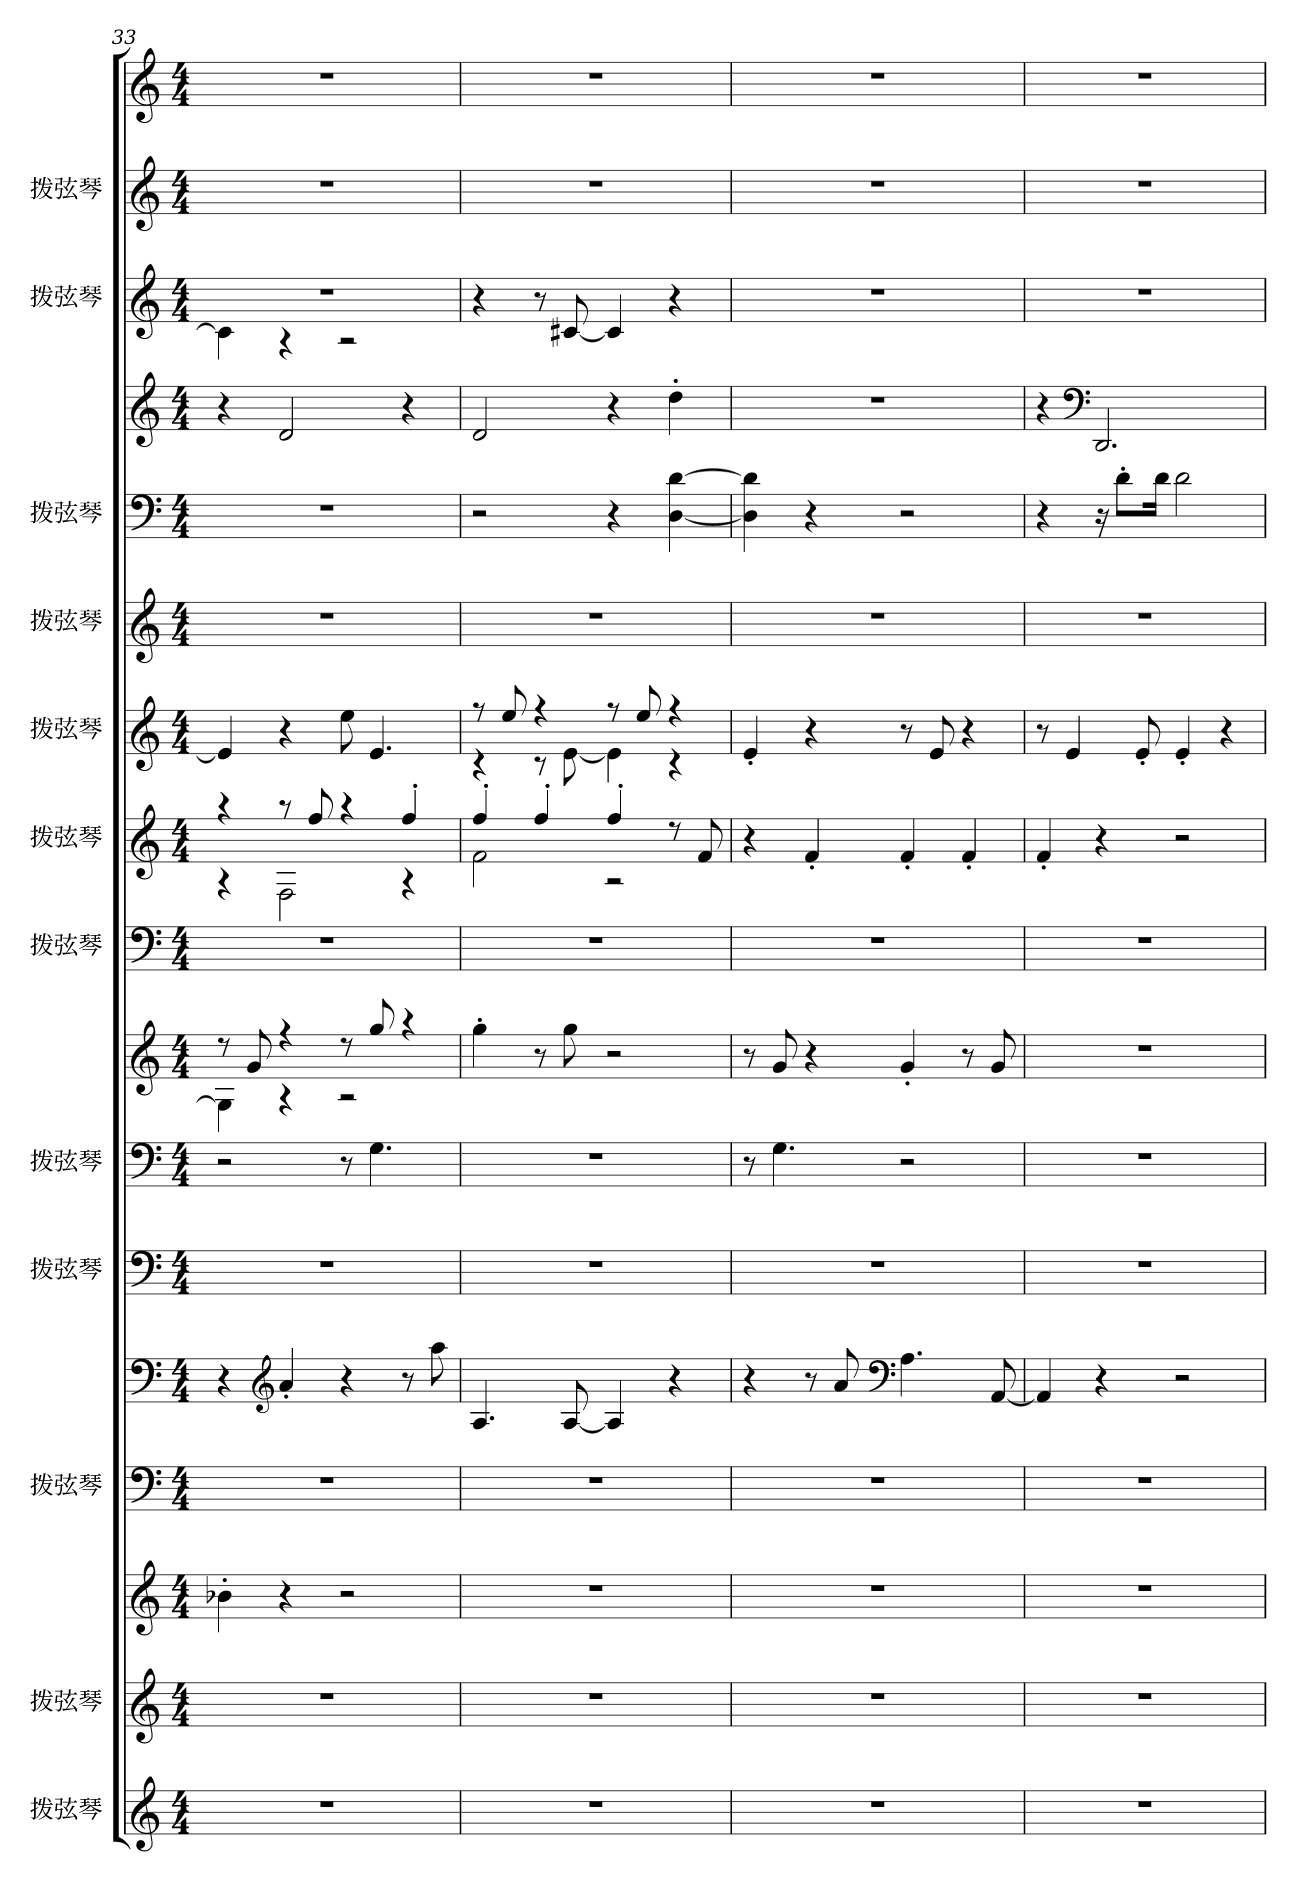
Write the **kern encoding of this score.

**kern	**kern	**kern	**kern	**kern	**kern	**kern	**kern	**kern	**kern	**kern	**kern	**kern	**kern	**kern	**kern	**kern
*part12	*part11	*part11	*part10	*part10	*part9	*part8	*part8	*part7	*part6	*part5	*part4	*part3	*part3	*part2	*part1	*part1
*staff17	*staff16	*staff15	*staff14	*staff13	*staff12	*staff11	*staff10	*staff9	*staff8	*staff7	*staff6	*staff5	*staff4	*staff3	*staff2	*staff1
*I"拨弦琴	*I"拨弦琴	*	*I"拨弦琴	*	*I"拨弦琴	*I"拨弦琴	*	*I"拨弦琴	*I"拨弦琴	*I"拨弦琴	*I"拨弦琴	*I"拨弦琴	*	*I"拨弦琴	*I"拨弦琴	*
*clefG2	*clefG2	*clefG2	*clefF4	*clefF4	*clefF4	*clefF4	*clefG2	*clefF4	*clefG2	*clefG2	*clefG2	*clefF4	*clefG2	*clefG2	*clefG2	*clefG2
*k[]	*k[]	*k[]	*k[]	*k[]	*k[]	*k[]	*k[]	*k[]	*k[]	*k[]	*k[]	*k[]	*k[]	*k[]	*k[]	*k[]
*M4/4	*M4/4	*M4/4	*M4/4	*M4/4	*M4/4	*M4/4	*M4/4	*M4/4	*M4/4	*M4/4	*M4/4	*M4/4	*M4/4	*M4/4	*M4/4	*M4/4
=33	=33	=33	=33	=33	=33	=33	=33	=33	=33	=33	=33	=33	=33	=33	=33	=33
*	*	*	*	*	*	*	*^	*	*^	*	*	*	*	*^	*	*
1r	1r	4b-X'\	1r	4r	1r	2r	8r	4G\]	1r	4r	4r	4e/]	1r	1r	4r	1r	4c#\]	1r	1r
.	.	.	.	.	.	.	8g/	.	.	.	.	.	.	.	.	.	.	.	.
*	*	*	*	*clefG2	*	*	*	*	*	*	*	*	*	*	*	*	*	*	*
.	.	4r	.	4a'/	.	.	4r	4r	.	8r	2F\	4r	.	.	2d/	.	4r	.	.
.	.	.	.	.	.	.	.	.	.	8ff/	.	.	.	.	.	.	.	.	.
.	.	2r	.	4r	.	8r	8r	2r	.	4r	.	8ee\	.	.	.	.	2r	.	.
.	.	.	.	.	.	4.G\	8gg/	.	.	.	.	4.e/	.	.	.	.	.	.	.
.	.	.	.	8r	.	.	4r	.	.	4ff'/	4r	.	.	.	4r	.	.	.	.
.	.	.	.	8aa\	.	.	.	.	.	.	.	.	.	.	.	.	.	.	.
*	*	*	*	*	*	*	*v	*v	*	*	*	*	*	*	*	*v	*v	*	*
!!LO:PB:g=z
=34	=34	=34	=34	=34	=34	=34	=34	=34	=34	=34	=34	=34	=34	=34	=34	=34	=34
*	*	*	*	*	*	*	*	*	*	*	*^	*	*	*	*	*	*
1r	1r	1r	1r	4.A/	1r	1r	4gg'\	1r	4ff'/	2f\	8r	4r	1r	2r	2d/	4r	1r	1r
.	.	.	.	.	.	.	.	.	.	.	8ee/	.	.	.	.	.	.	.
.	.	.	.	.	.	.	8r	.	4ff'/	.	4r	8r	.	.	.	8r	.	.
.	.	.	.	[8A/	.	.	8gg\	.	.	.	.	[8e\	.	.	.	[8c#X/	.	.
.	.	.	.	4A/]	.	.	2r	.	4ff'/	2r	8r	4e\]	.	4r	4r	4c#/]	.	.
.	.	.	.	.	.	.	.	.	.	.	8ee/	.	.	.	.	.	.	.
.	.	.	.	4r	.	.	.	.	8r	.	4r	4r	.	[4D\ [4d\	4dd'\	4r	.	.
.	.	.	.	.	.	.	.	.	8f/	.	.	.	.	.	.	.	.	.
*	*	*	*	*	*	*	*	*	*v	*v	*	*	*	*	*	*	*	*
*	*	*	*	*	*	*	*	*	*	*v	*v	*	*	*	*	*	*
=35	=35	=35	=35	=35	=35	=35	=35	=35	=35	=35	=35	=35	=35	=35	=35	=35
1r	1r	1r	1r	4r	1r	8r	8r	1r	4r	4e'/	1r	4D\] 4d\]	1r	1r	1r	1r
.	.	.	.	.	.	4.G\	8g/	.	.	.	.	.	.	.	.	.
.	.	.	.	8r	.	.	4r	.	4f'/	4r	.	4r	.	.	.	.
.	.	.	.	8a/	.	.	.	.	.	.	.	.	.	.	.	.
*	*	*	*	*clefF4	*	*	*	*	*	*	*	*	*	*	*	*
.	.	.	.	4.A\	.	2r	4g'/	.	4f'/	8r	.	2r	.	.	.	.
.	.	.	.	.	.	.	.	.	.	8e/	.	.	.	.	.	.
.	.	.	.	.	.	.	8r	.	4f'/	4r	.	.	.	.	.	.
.	.	.	.	[8AA/	.	.	8g/	.	.	.	.	.	.	.	.	.
=36	=36	=36	=36	=36	=36	=36	=36	=36	=36	=36	=36	=36	=36	=36	=36	=36
1r	1r	1r	1r	4AA/]	1r	1r	1r	1r	4f'/	8r	1r	4r	4r	1r	1r	1r
.	.	.	.	.	.	.	.	.	.	4e/	.	.	.	.	.	.
*	*	*	*	*	*	*	*	*	*	*	*	*	*clefF4	*	*	*
.	.	.	.	4r	.	.	.	.	4r	.	.	16r	2.DD/	.	.	.
.	.	.	.	.	.	.	.	.	.	.	.	8d'\L	.	.	.	.
.	.	.	.	.	.	.	.	.	.	8e'/	.	.	.	.	.	.
.	.	.	.	.	.	.	.	.	.	.	.	16d\Jk	.	.	.	.
.	.	.	.	2r	.	.	.	.	2r	4e'/	.	2d\	.	.	.	.
.	.	.	.	.	.	.	.	.	.	4r	.	.	.	.	.	.
=	=	=	=	=	=	=	=	=	=	=	=	=	=	=	=	=
*-	*-	*-	*-	*-	*-	*-	*-	*-	*-	*-	*-	*-	*-	*-	*-	*-
